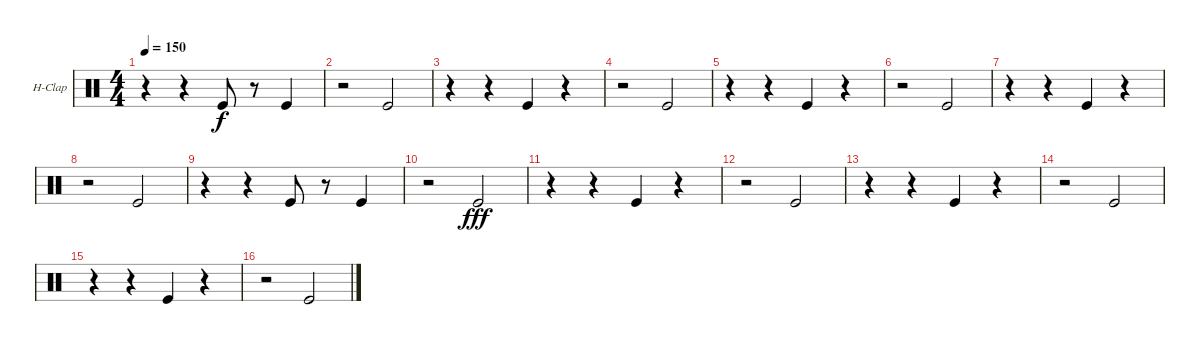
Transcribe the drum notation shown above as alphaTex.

\bracketExtendMode groupsimilarinstruments
\firstSystemTrackNameOrientation horizontal
\otherSystemsTrackNameOrientation horizontal
\track ("Hand Clap" "H-Clap") {solo instrument percussion}
\staff {score}
\articulation defaults
\ts (4 4)
\tempo 150
\clef neutral
\ks c
r.4{dy f} r.4 "Kick (hit)".8 r.8 "Kick (hit)".4 |
r.2 "Kick (hit)".2 |
r.4 r.4 "Kick (hit)".4 r.4 |
r.2 "Kick (hit)".2 |
r.4 r.4 "Kick (hit)".4 r.4 |
r.2 "Kick (hit)".2 |
r.4 r.4 "Kick (hit)".4 r.4 |
r.2 "Kick (hit)".2 |
r.4 r.4 "Kick (hit)".8 r.8 "Kick (hit)".4 |
r.2 "Kick (hit)".2{dy fff} |
r.4 r.4 "Kick (hit)".4 r.4 |
r.2 "Kick (hit)".2 |
r.4 r.4 "Kick (hit)".4 r.4 |
r.2 "Kick (hit)".2 |
r.4 r.4 "Kick (hit)".4 r.4 |
r.2 "Kick (hit)".2
